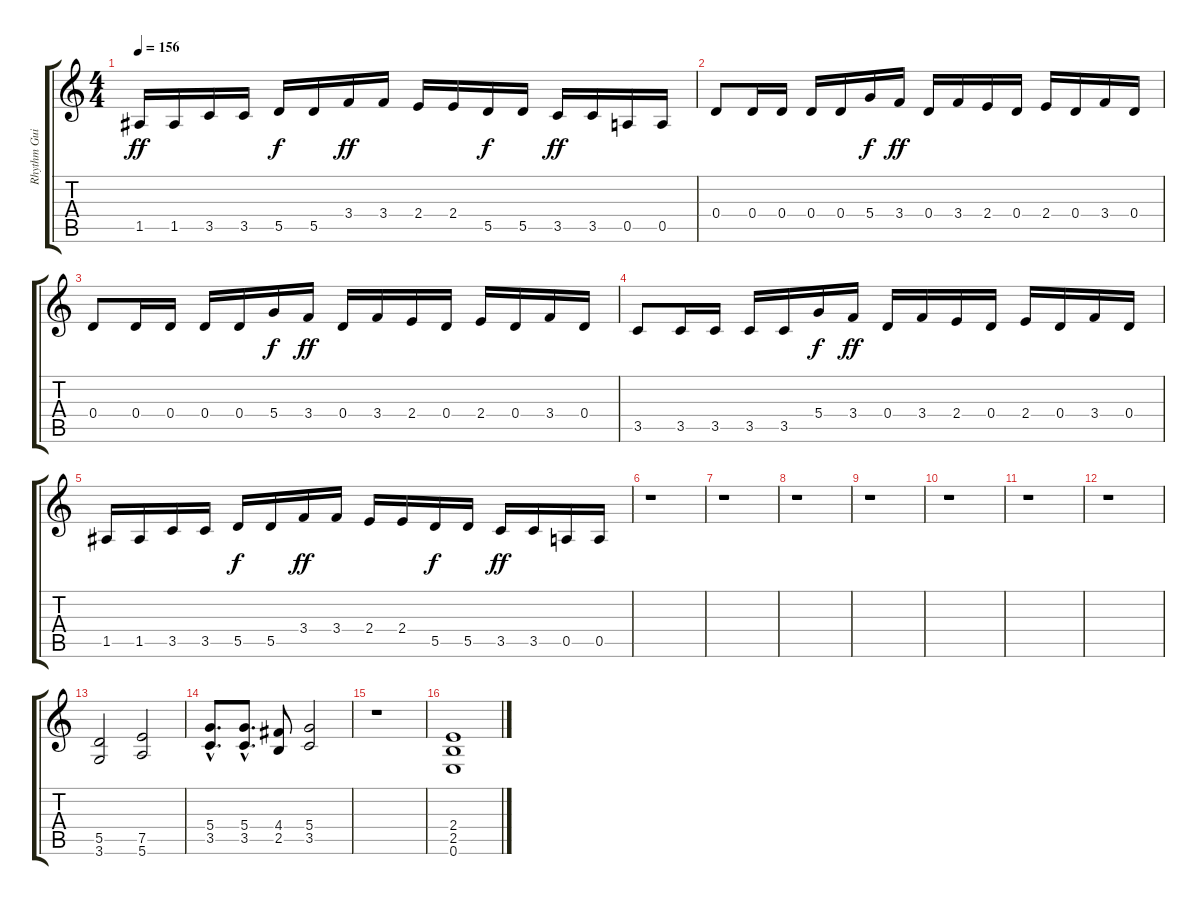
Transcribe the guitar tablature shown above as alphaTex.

\track ("Rhythm Guitar" "Rhythm Gui") {instrument overdrivenguitar}
\staff {score tabs}
\tuning (E4 B3 G3 D3 A2 E2) {hide}
\ts (4 4)
\tempo 156
\clef g2
\ks c
1.5.16{dy ff} 1.5.16 3.5.16 3.5.16 5.5.16{dy f} 5.5.16 3.4.16{dy ff} 3.4.16 2.4.16 2.4.16 5.5.16{dy f} 5.5.16 3.5.16{dy ff} 3.5.16 0.5.16 0.5.16 |
0.4.8 0.4.16 0.4.16 0.4.16 0.4.16 5.4.16{dy f} 3.4.16{dy ff} 0.4.16 3.4.16 2.4.16 0.4.16 2.4.16 0.4.16 3.4.16 0.4.16 |
0.4.8 0.4.16 0.4.16 0.4.16 0.4.16 5.4.16{dy f} 3.4.16{dy ff} 0.4.16 3.4.16 2.4.16 0.4.16 2.4.16 0.4.16 3.4.16 0.4.16 |
3.5.8 3.5.16 3.5.16 3.5.16 3.5.16 5.4.16{dy f} 3.4.16{dy ff} 0.4.16 3.4.16 2.4.16 0.4.16 2.4.16 0.4.16 3.4.16 0.4.16 |
1.5.16 1.5.16 3.5.16 3.5.16 5.5.16{dy f} 5.5.16 3.4.16{dy ff} 3.4.16 2.4.16 2.4.16 5.5.16{dy f} 5.5.16 3.5.16{dy ff} 3.5.16 0.5.16 0.5.16 |
r.1 |
r.1 |
r.1 |
r.1 |
r.1 |
r.1 |
r.1 |
(5.5 3.6).2 (7.5 5.6).2 |
(5.4{hac} 3.5{hac}).8{d} (5.4{hac} 3.5{hac}).8{d} (4.4 2.5).8 (5.4 3.5).2 |
r.1 |
(2.4 2.5 0.6).1
